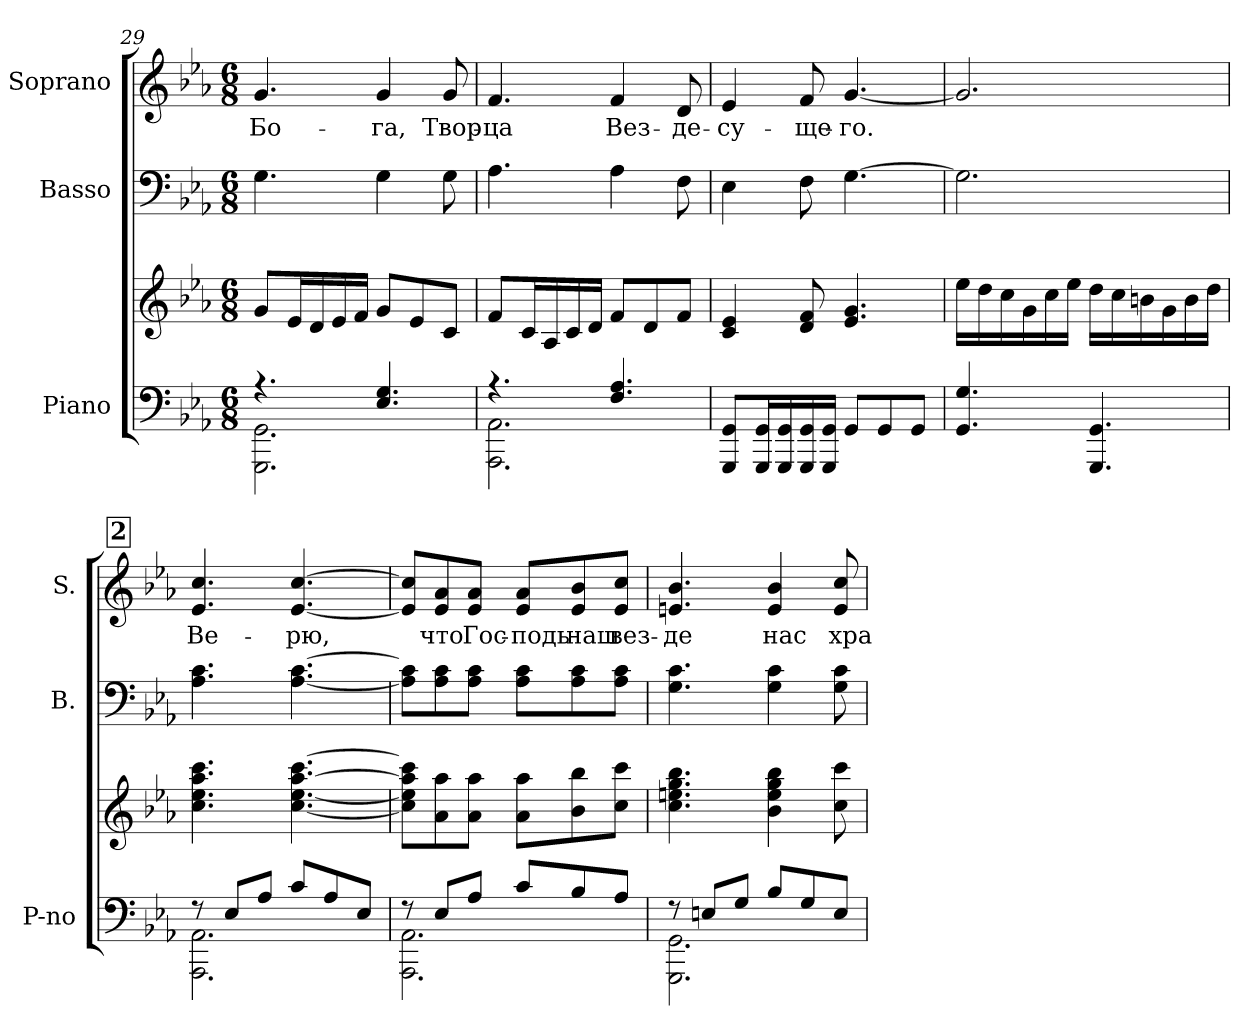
**kern	**kern	**kern	**kern	**text
*part3	*part3	*part2	*part1	*part1
*staff4	*staff3	*staff2	*staff1	*staff1
*I"Piano	*	*I"Basso	*I"Soprano	*
*I'P-no	*	*I'B.	*I'S.	*
*clefF4	*clefG2	*clefF4	*clefG2	*
*k[b-e-a-]	*k[b-e-a-]	*k[b-e-a-]	*k[b-e-a-]	*
*c:	*c:	*c:	*c:	*
*M6/8	*M6/8	*M6/8	*M6/8	*
=29	=29	=29	=29	=29
*^	*	*	*	*
!	!	!	!	!	!LO:LY:b:color=#000000
4.r	2.GGGi\ 2.GGi	8gi/L	4.Gi\	4.gi/	Бо-
.	.	16e-i/L	.	.	.
.	.	16di/	.	.	.
.	.	16e-i/	.	.	.
.	.	16fi/JJ	.	.	.
!	!	!	!	!	!LO:LY:b:color=#000000
4.E-i/ 4.Gi	.	8gi/L	4Gi\	4gi/	-га,
.	.	8e-i/	.	.	.
!	!	!	!	!	!LO:LY:b:color=#000000
.	.	8ci/J	8Gi\	8gi/	Твор-
=30	=30	=30	=30	=30	=30
!	!	!	!	!	!LO:LY:b:color=#000000
4.r	2.AAA-i\ 2.AA-i	8fi/L	4.A-i\	4.fi/	-ца
.	.	16ci/L	.	.	.
.	.	16A-i/	.	.	.
.	.	16ci/	.	.	.
.	.	16di/JJ	.	.	.
!	!	!	!	!	!LO:LY:b:color=#000000
4.Fi/ 4.A-i	.	8fi/L	4A-i\	4fi/	Вез-
.	.	8di/	.	.	.
!	!	!	!	!	!LO:LY:b:color=#000000
.	.	8fi/J	8Fi\	8di/	-де-
*v	*v	*	*	*	*
!!LO:PB:g=z
=31	=31	=31	=31	=31
!	!	!	!	!LO:LY:b:color=#000000
8GGGi/ 8GGiL	4ci/ 4e-i	4E-i\	4e-i/	-су-
16GGGi/ 16GGiL	.	.	.	.
16GGGi/ 16GGi	.	.	.	.
!	!	!	!	!LO:LY:b:color=#000000
16GGGi/ 16GGi	8di/ 8fi	8Fi\	8fi/	-ще-
16GGGi/ 16GGiJJ	.	.	.	.
!	!	!	!	!LO:LY:b:color=#000000
8GGi/L	4.e-i/ 4.gi	[>4.Gi\	[<4.gi/	-го.
8GGi/	.	.	.	.
8GGi/J	.	.	.	.
=32	=32	=32	=32	=32
4.GGi/ 4.Gi	16ee-i\LL	2.Gi\]	2.gi/]	.
.	16ddi\	.	.	.
.	16cci\	.	.	.
.	16gi\	.	.	.
.	16cci\	.	.	.
.	16ee-i\JJ	.	.	.
4.GGGi/ 4.GGi	16ddi\LL	.	.	.
.	16cci\	.	.	.
.	16bni\	.	.	.
.	16gi\	.	.	.
.	16bi\	.	.	.
.	16ddi\JJ	.	.	.
!!LO:REH:place=s1:B:color=#000000:enc=box:fs=15.0546:t=2
=33	=33	=33	=33	=33
*^	*	*	*	*
!	!	!	!	!	!LO:LY:b:color=#000000
8r	2.AAA-i\ 2.AA-i	4.cci\ 4.ee-i 4.aa-i 4.ccci	4.A-i\ 4.ci	4.e-i/ 4.cci	Ве-
8E-i/L	.	.	.	.	.
8A-i/J	.	.	.	.	.
!	!	!	!	!	!LO:LY:b:color=#000000
8ci/L	.	[<4.cci\ [<4.ee-i [>4.aa-i [>4.ccci	[<4.A-i\ [>4.ci	[<4.e-i/ [>4.cci	-рю,
8A-i/	.	.	.	.	.
8E-i/J	.	.	.	.	.
=34	=34	=34	=34	=34	=34
8r	2.AAA-i\ 2.AA-i	8cci\] 8ee-i] 8aa-i] 8ccci]L	8A-i\] 8ci]L	8e-i/] 8cci]L	.
!	!	!	!	!	!LO:LY:b:color=#000000
8E-i/L	.	8a-i\ 8aa-i	8A-i\ 8ci	8e-i/ 8a-i	что
!	!	!	!	!	!LO:LY:b:color=#000000
8A-i/J	.	8a-i\ 8aa-iJ	8A-i\ 8ciJ	8e-i/ 8a-iJ	Гос-
!	!	!	!	!	!LO:LY:b:color=#000000
8ci/L	.	8a-i\ 8aa-iL	8A-i\ 8ciL	8e-i/ 8a-iL	-подь
!	!	!	!	!	!LO:LY:b:color=#000000
8B-i/	.	8b-i\ 8bb-i	8A-i\ 8ci	8e-i/ 8b-i	наш
!	!	!	!	!	!LO:LY:b:color=#000000
8A-i/J	.	8cci\ 8ccciJ	8A-i\ 8ciJ	8e-i/ 8cciJ	вез-
!!LO:LB:g=z
=35	=35	=35	=35	=35	=35
!	!	!	!	!	!LO:LY:b:color=#000000
8r	2.GGGi\ 2.GGi	4.cci\ 4.eeni 4.ggi 4.bb-i	4.Gi\ 4.ci	4.eni/ 4.b-i	-де
8Eni/L	.	.	.	.	.
8Gi/J	.	.	.	.	.
!	!	!	!	!	!LO:LY:b:color=#000000
8B-i/L	.	4b-i\ 4eei 4ggi 4bb-i	4Gi\ 4ci	4ei/ 4b-i	нас
8Gi/	.	.	.	.	.
!	!	!	!	!	!LO:LY:b:color=#000000
8Ei/J	.	8cci\ 8ccci	8Gi\ 8ci	8ei/ 8cci	хра-
*v	*v	*	*	*	*
=	=	=	=	=
*-	*-	*-	*-	*-
